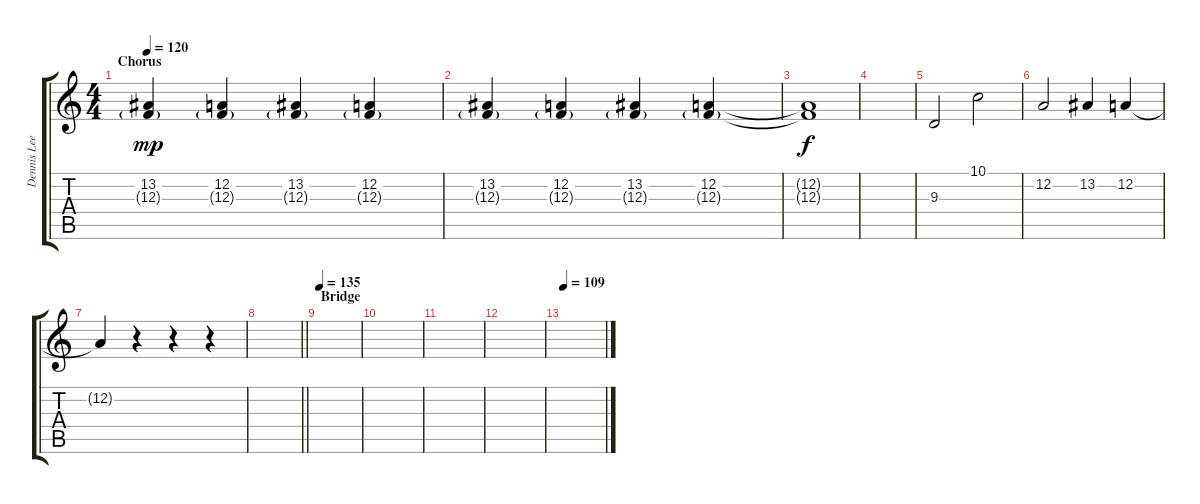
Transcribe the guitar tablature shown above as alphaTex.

\track ("Dennis Lee - Vocals" "Dennis Lee") {instrument altosax}
\staff {score tabs}
\tuning (D4 A3 F3 C3 G2 D2) {hide}
\ts (4 4)
\section ("" "Chorus")
\tempo 120
\clef g2
\ks c
(13.2 12.3{g}).4{dy mp} (12.2 12.3{g}).4 (13.2 12.3{g}).4 (12.2 12.3{g}).4 |
(13.2 12.3{g}).4 (12.2 12.3{g}).4 (13.2 12.3{g}).4 (12.2 12.3{g}).4 |
(12.2{t} 12.3{t}).1{dy f} |
|
9.3.2 10.1.2 |
12.2.2 13.2.4 12.2.4 |
12.2{t}.4 r.4 r.4 r.4 |
\barLineRight lightlight
|
\section ("" "Bridge")
\tempo 135
|
|
|
|
\tempo 109
